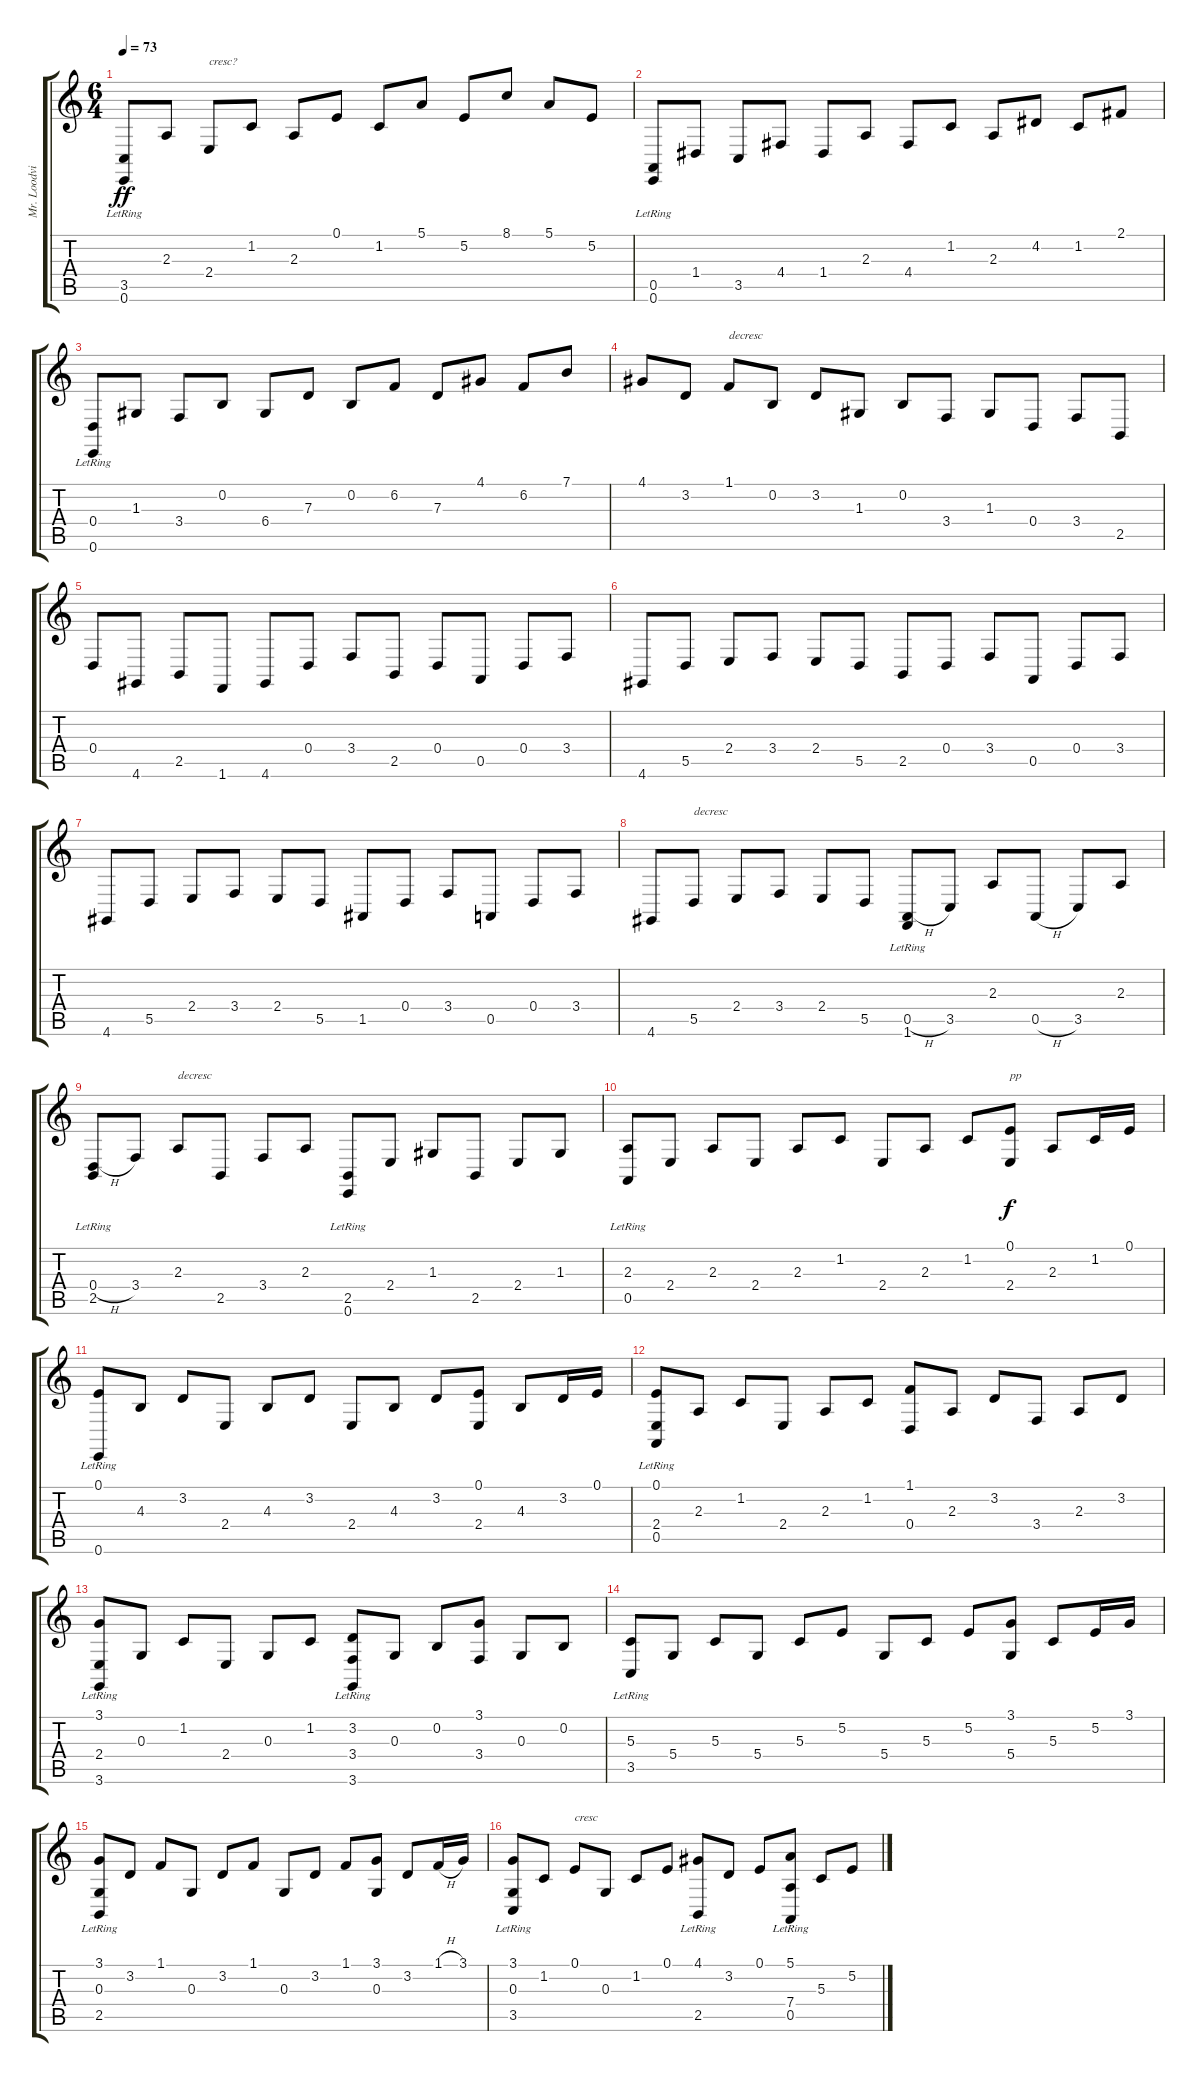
\track ("Mr. Loodvig van Beethoven" "Mr. Loodvi") {instrument acousticgrandpiano}
\staff {score tabs}
\tuning (E4 B3 G3 D3 A2 E2) {hide}
\ts (6 4)
\tempo 73
\clef g2
\ks c
(3.5 0.6{lr}).8{dy ff} 2.3.8 2.4.8{txt "cresc?"} 1.2.8 2.3.8 0.1.8 1.2.8 5.1.8 5.2.8 8.1.8 5.1.8 5.2.8 |
(0.5 0.6{lr}).8 1.4.8 3.5.8 4.4.8 1.4.8 2.3.8 4.4.8 1.2.8 2.3.8 4.2.8 1.2.8 2.1.8 |
(0.4 0.6{lr}).8 1.3.8 3.4.8 0.2.8 6.4.8 7.3.8 0.2.8 6.2.8 7.3.8 4.1.8 6.2.8 7.1.8 |
4.1.8 3.2.8 1.1.8{txt "decresc"} 0.2.8 3.2.8 1.3.8 0.2.8 3.4.8 1.3.8 0.4.8 3.4.8 2.5.8 |
0.4.8 4.6.8 2.5.8 1.6.8 4.6.8 0.4.8 3.4.8 2.5.8 0.4.8 0.5.8 0.4.8 3.4.8 |
4.6.8 5.5.8 2.4.8 3.4.8 2.4.8 5.5.8 2.5.8 0.4.8 3.4.8 0.5.8 0.4.8 3.4.8 |
4.6.8 5.5.8 2.4.8 3.4.8 2.4.8 5.5.8 1.5.8 0.4.8 3.4.8 0.5.8 0.4.8 3.4.8 |
4.6.8 5.5.8{txt "decresc"} 2.4.8 3.4.8 2.4.8 5.5.8 (0.5{h} 1.6{lr}).8 3.5.8 2.3.8 0.5{h}.8 3.5.8 2.3.8 |
(0.4{h} 2.5{lr}).8 3.4.8 2.3.8{txt "decresc"} 2.5.8 3.4.8 2.3.8 (2.5 0.6{lr}).8 2.4.8 1.3.8 2.5.8 2.4.8 1.3.8 |
(2.3 0.5{lr}).8 2.4.8 2.3.8 2.4.8 2.3.8 1.2.8 2.4.8 2.3.8 1.2.8 (0.1 2.4).8{txt "pp" dy f} 2.3.8 1.2.16 0.1.16 |
(0.1 0.6{lr}).8 4.3.8 3.2.8 2.4.8 4.3.8 3.2.8 2.4.8 4.3.8 3.2.8 (0.1 2.4).8 4.3.8 3.2.16 0.1.16 |
(0.1 2.4 0.5{lr}).8 2.3.8 1.2.8 2.4.8 2.3.8 1.2.8 (1.1 0.4).8 2.3.8 3.2.8 3.4.8 2.3.8 3.2.8 |
(3.1 2.4 3.6{lr}).8 0.3.8 1.2.8 2.4.8 0.3.8 1.2.8 (3.2 3.4 3.6{lr}).8 0.3.8 0.2.8 (3.1 3.4).8 0.3.8 0.2.8 |
(5.3 3.5{lr}).8 5.4.8 5.3.8 5.4.8 5.3.8 5.2.8 5.4.8 5.3.8 5.2.8 (3.1 5.4).8 5.3.8 5.2.16 3.1.16 |
(3.1 0.3 2.5{lr}).8 3.2.8 1.1.8 0.3.8 3.2.8 1.1.8 0.3.8 3.2.8 1.1.8 (3.1 0.3).8 3.2.8 1.1{h}.16 3.1.16 |
(3.1 0.3 3.5{lr}).8 1.2.8 0.1.8{txt "cresc"} 0.3.8 1.2.8 0.1.8 (4.1 2.5{lr}).8 3.2.8 0.1.8 (5.1 7.4 0.5{lr}).8 5.3.8 5.2.8
